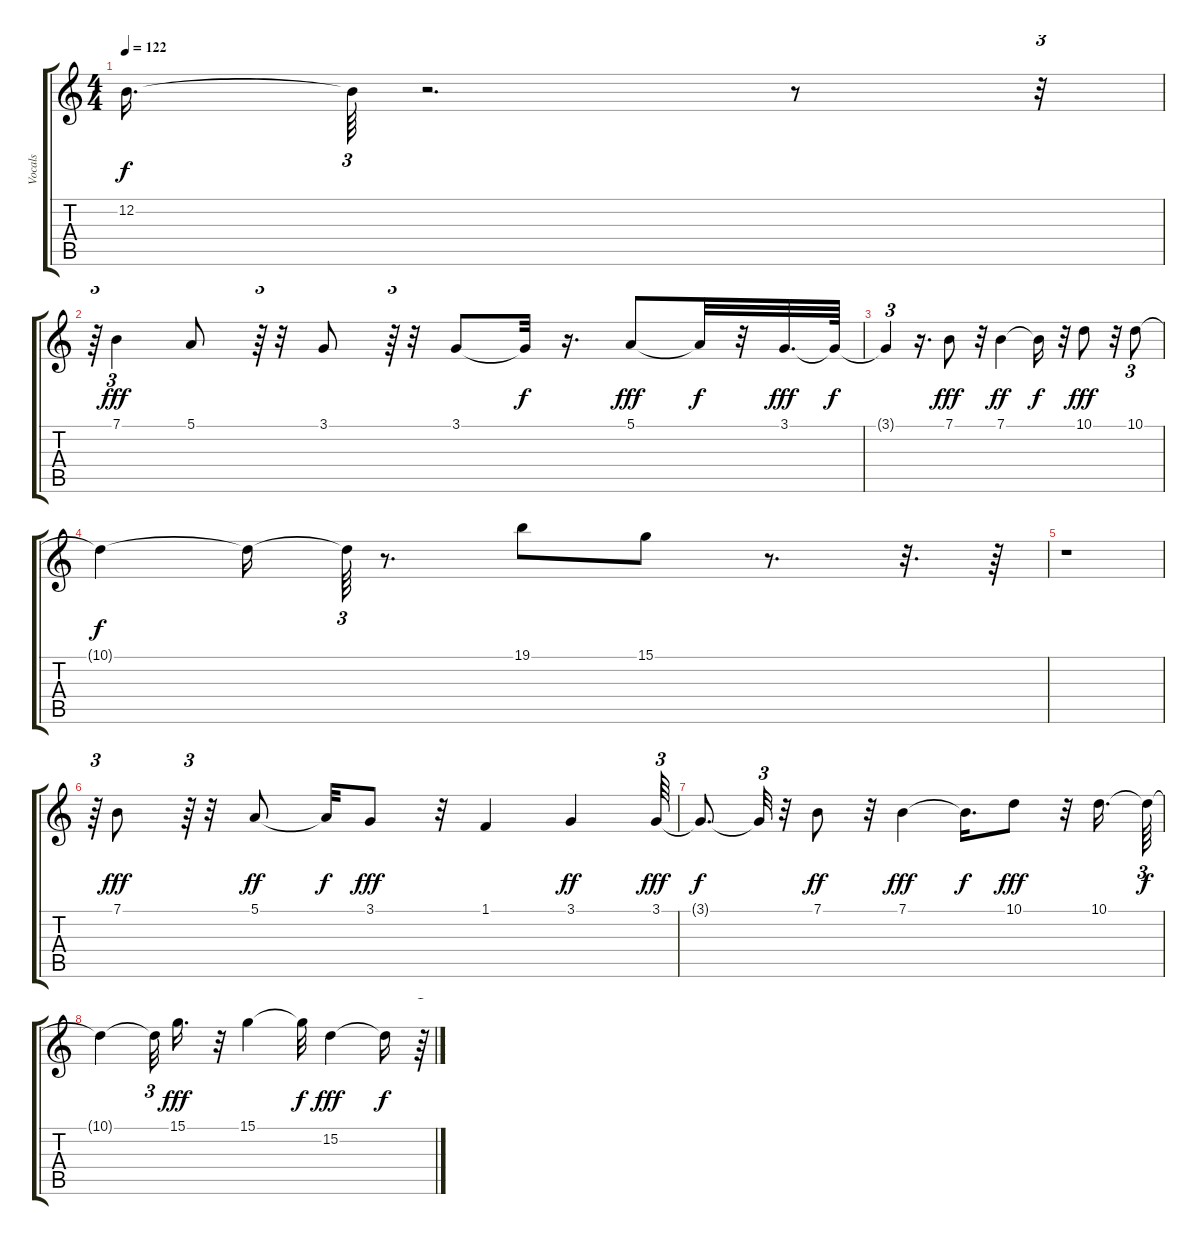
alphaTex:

\track ("Vocals" "Vocals") {instrument synthbrass1}
\staff {score tabs}
\tuning (E4 B3 G3 D3 A2 E2) {hide}
\ts (4 4)
\tempo 122
\clef g2
\ks c
12.2{t}.16{d dy f} 12.2{t}.64{tu (3 2)} r.2{d} r.8 r.32{tu (3 2)} |
r.64{tu (3 2)} 7.1.4{tu (3 2) dy fff} 5.1.8 r.64{tu (3 2)} r.32 3.1.8 r.64{tu (3 2)} r.32 3.1.8 3.1{t}.32{dy f} r.16{d} 5.1.8{dy fff} 5.1{t}.32{dy f} r.32 3.1.32{d dy fff} 3.1{t}.64{dy f} |
3.1{t}.4{tu (3 2)} r.16{d} 7.1.8{dy fff} r.32 7.1.4{dy ff} 7.1{t}.16{dy f} r.32 10.1.8{dy fff} r.32 10.1.8{tu (3 2)} |
10.1{t}.4{dy f} 10.1{t}.16 10.1{t}.64{tu (3 2)} r.8{d} 19.1.8 15.1.8 r.8{d} r.32{d} r.64 |
r.1 |
r.64{tu (3 2)} 7.1.8{dy fff} r.64{tu (3 2)} r.32 5.1.8{dy ff} 5.1{t}.32{dy f} 3.1.8{dy fff} r.32 1.1.4 3.1.4{dy ff} 3.1.64{tu (3 2) dy fff} |
3.1{t}.8{d dy f} 3.1{t}.32{tu (3 2)} r.32 7.1.8{dy ff} r.32 7.1.4{dy fff} 7.1{t}.16{d dy f} 10.1.8{dy fff} r.32 10.1.16{d} 10.1{t}.64{tu (3 2) dy f} |
10.1{t}.4 10.1{t}.32{tu (3 2)} 15.1.16{d dy fff} r.32 15.1.4 15.1{t}.32{dy f} 15.2.4{dy fff} 15.2{t}.16{dy f} r.64{tu (3 2)}
